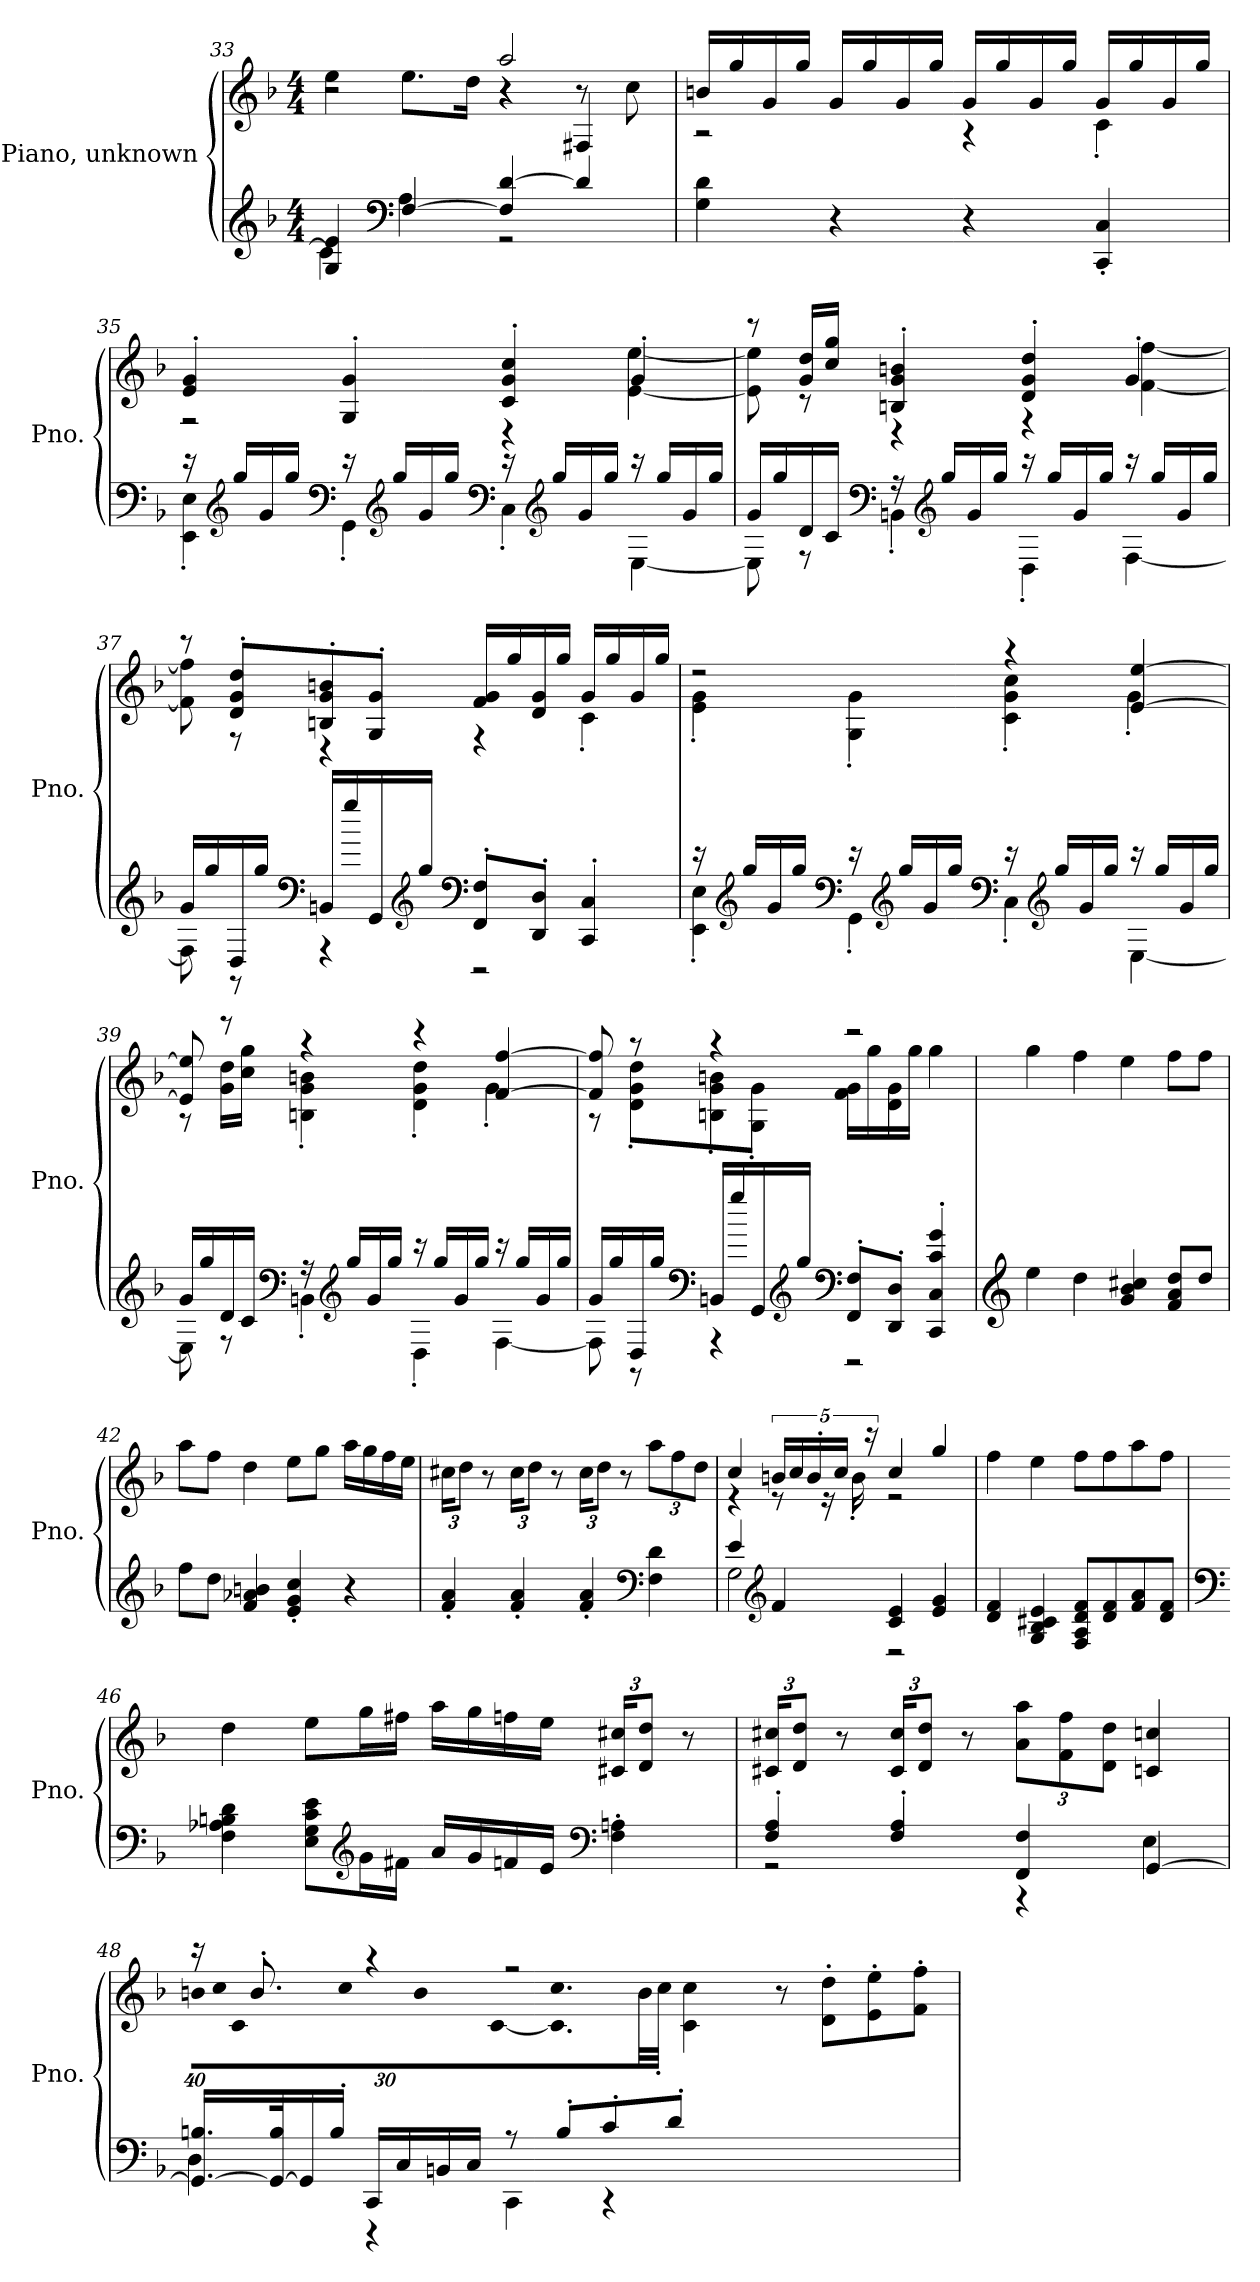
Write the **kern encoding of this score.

**kern	**kern
*part1	*part1
*staff2	*staff1
*I"Piano, unknown	*
*I'Pno.	*
*clefG2	*clefG2
*k[b-]	*k[b-]
*M4/4	*M4/4
=33	=33
*^	*^
*	*	*	*^
4G/ 4e/	4c\]	2r	4ee\	2r
*clefF4	*	*	*	*
[4F/	4A\	.	8.ee\L	.
.	.	.	16dd\Jk	.
4F/] [4d/	2r	2aa/	4r	4r
4d/]	.	.	8r	4F#X/
.	.	.	8cc\	.
*v	*v	*	*	*
*	*	*v	*v
=34	=34	=34
4G\ 4d\	16bn/LL	2r
.	16gg/	.
.	16g/	.
.	16gg/JJ	.
4r	16g/LL	.
.	16gg/	.
.	16g/	.
.	16gg/JJ	.
4r	16g/LL	4r
.	16gg/	.
.	16g/	.
.	16gg/JJ	.
4CC/' 4C/'	16g/LL	4c'\
.	16gg/	.
.	16g/	.
.	16gg/JJ	.
!!LO:LB:g=z	!!
=35	=35	=35
*^	*	*
16r	4EE\' 4E\'	4e/' 4g/'	2r
*clefG2	*	*	*
16gg/LL	.	.	.
16g/	.	.	.
16gg/JJ	.	.	.
*clefF4	*	*	*
16r	4GG'\	4G/' 4g/'	.
*clefG2	*	*	*
16gg/LL	.	.	.
16g/	.	.	.
16gg/JJ	.	.	.
*clefF4	*	*	*
16r	4C'\	4c/' 4g/' 4cc/'	4r
*clefG2	*	*	*
16gg/LL	.	.	.
16g/	.	.	.
16gg/JJ	.	.	.
16r	[4E\	4g'/	[4e\ [4ee\
16gg/LL	.	.	.
16g/	.	.	.
16gg/JJ	.	.	.
=36	=36	=36	=36
16g/LL	8E\]	8r	8e\] 8ee\]
16gg/	.	.	.
16d/	8r	16g/ 16dd/LL	8r
16c/JJ	.	16cc/ 16gg/JJ	.
*clefF4	*	*	*
16r	4BBn'\	4Bn/' 4g/' 4bn/'	4r
*clefG2	*	*	*
16gg/LL	.	.	.
16g/	.	.	.
16gg/JJ	.	.	.
16r	4D'\	4d/' 4g/' 4dd/'	4r
16gg/LL	.	.	.
16g/	.	.	.
16gg/JJ	.	.	.
16r	[4F\	4g'/	[4f\ [4ff\
16gg/LL	.	.	.
16g/	.	.	.
16gg/JJ	.	.	.
!!LO:LB:g=z	!!
=37	=37	=37	=37
16g/LL	8F\]	8r	8f\] 8ff\]
16gg/	.	.	.
16D/	8r	8d/' 8g/' 8dd/'L	8r
16gg/JJ	.	.	.
*clefF4	*	*	*
16BBn/LL	4r	8Bn/' 8g/' 8bn/'	4r
16gg/	.	.	.
16GG/	.	8G/' 8g/'J	.
*clefG2	*	*	*
16gg/JJ	.	.	.
*clefF4	*	*	*
8FF/' 8F/'L	2r	16f/ 16g/LL	4r
.	.	16gg/	.
8DD/' 8D/'J	.	16d/ 16g/	.
.	.	16gg/JJ	.
4CC/' 4C/'	.	16g/LL	4c'\
.	.	16gg/	.
.	.	16g/	.
.	.	16gg/JJ	.
!!LO:LB:g=z	!!
=38	=38	=38	=38
16r	4EE\' 4E\'	2r	4e\' 4g\'
*clefG2	*	*	*
16gg/LL	.	.	.
16g/	.	.	.
16gg/JJ	.	.	.
*clefF4	*	*	*
16r	4GG'\	.	4G\' 4g\'
*clefG2	*	*	*
16gg/LL	.	.	.
16g/	.	.	.
16gg/JJ	.	.	.
*clefF4	*	*	*
16r	4C'\	4r	4c\' 4g\' 4cc\'
*clefG2	*	*	*
16gg/LL	.	.	.
16g/	.	.	.
16gg/JJ	.	.	.
16r	[4E\	[4e/ [4ee/	4g'\
16gg/LL	.	.	.
16g/	.	.	.
16gg/JJ	.	.	.
=39	=39	=39	=39
16g/LL	8E\]	8e/] 8ee/]	8r
16gg/	.	.	.
16d/	8r	8r	16g\ 16dd\LL
16c/JJ	.	.	16cc\ 16gg\JJ
*clefF4	*	*	*
16r	4BBn'\	4r	4Bn\' 4g\' 4bn\'
*clefG2	*	*	*
16gg/LL	.	.	.
16g/	.	.	.
16gg/JJ	.	.	.
16r	4D'\	4r	4d\' 4g\' 4dd\'
16gg/LL	.	.	.
16g/	.	.	.
16gg/JJ	.	.	.
16r	[4F\	[4f/ [4ff/	4g'\
16gg/LL	.	.	.
16g/	.	.	.
16gg/JJ	.	.	.
!!LO:LB:g=z	!!
=40	=40	=40	=40
16g/LL	8F\]	8f/] 8ff/]	8r
16gg/	.	.	.
16D/	8r	8r	8d\' 8g\' 8dd\'L
16gg/JJ	.	.	.
*clefF4	*	*	*
16BBn/LL	4r	4r	8Bn\' 8g\' 8bn\'
16gg/	.	.	.
16GG/	.	.	8G\' 8g\'J
*clefG2	*	*	*
16gg/JJ	.	.	.
*clefF4	*	*	*
8FF/' 8F/'L	2r	2r	16f\ 16g\LL
.	.	.	16gg\
8DD/' 8D/'J	.	.	16d\ 16g\
.	.	.	16gg\JJ
4CC/' 4C/' 4c/' 4g/'	.	.	4gg\
*v	*v	*	*
*	*v	*v
=41	=41
*clefG2	*
4ee\	4gg\
4dd\	4ff\
4g/ 4b-/ 4cc#X/	4ee\
8f/ 8a/ 8dd/L	8ff\L
8dd/J	8ff\J
=42	=42
8ff\L	8aa\L
8dd\J	8ff\J
4f/ 4a-X/ 4bn/	4dd\
4e/' 4g/' 4cc/'	8ee\L
.	8gg\J
4r	16aa\LL
.	16gg\
.	16ff\
.	16ee\JJ
!!LO:LB:g=z
=43	=43
*	*Xbrackettup
4f/' 4a/'	24cc#X\KL
.	12dd\J
.	8r
4f/' 4a/'	24cc#\KL
.	12dd\J
.	8r
4f/' 4a/'	24cc#\KL
.	12dd\J
.	8r
*clefF4	*
4F\ 4d\	12aa\L
.	12ff\
.	12dd\J
=44	=44
*^	*^
4e/	2G\	4cc/	4r
*clefG2	*	*	*
*	*	*brackettup	*
4f/	.	20bn/LL	8r
.	.	20cc/	.
.	.	20b'/	.
.	.	.	16r
.	.	20cc/JJ	.
.	.	.	16b'\
.	.	20r	.
4c/ 4e/	2r	4cc/	2r
4e/ 4g/	.	4gg/	.
*v	*v	*	*
*	*v	*v
=45	=45
4d/ 4f/	4ff\
4G/ 4B-/ 4c#X/ 4e/	4ee\
8F/ 8A/ 8d/ 8f/L	8ff\L
8d/ 8f/	8ff\
8f/ 8a/	8aa\
8d/ 8f/J	8ff\J
!!LO:PB:g=z
=46	=46
*clefF4	*
4F\ 4A-X\ 4Bn\ 4d\	4dd\
8E\ 8G\ 8c\ 8e\L	8ee\L
*clefG2	*
16g\L	16gg\L
16f#X\JJ	16ff#X\JJ
16a/LL	16aa\LL
16g/	16gg\
16fn/	16ffn\
16e/JJ	16ee\JJ
*clefF4	*
*	*Xbrackettup
4F\' 4An\'	24c#X/ 24cc#X/KL
.	12d/ 12dd/J
.	8r
=47	=47
*^	*
4F/' 4A/'	2r	24c#X/ 24cc#X/KL
.	.	12d/ 12dd/J
.	.	8r
4F/' 4A/'	.	24c#/ 24cc#/KL
.	.	12d/ 12dd/J
.	.	8r
4FF/ 4F/	4r	12a\ 12aa\L
.	.	12f\ 12ff\
.	.	12d\ 12dd\J
[4GG/	4E\	4cn/ 4ccn/
!!LO:LB:g=z
=48	=48	=48
*	*	*^
!	!	!	!LO:N:vis=32
16.GG/_ 16.Bn/LL	4D\	16r	640%23bn\LLL
!	!	!	!LO:N:vis=64
.	.	.	960%17cc\K
!	!	!	!LO:N:vis=32
.	.	.	640%23c\
.	.	8.b'/	.
!	!	!	!LO:N:vis=32
.	.	.	640%23cc\
32GG/_ 32B/K	.	.	.
16GG/]	.	.	.
.	.	.	48b\
.	.	.	[96c\K
.	.	.	48.c\] 48.cc\
16B'/JJ	.	.	.
.	.	.	32b\
.	.	.	32cc'\JJJ
16CC/LL	4r	4r	.
.	.	.	4c\ 4cc\
16C/	.	.	.
16BBn/	.	.	.
16C/JJ	.	.	.
8r	4CC\	2r	.
.	.	.	8r
8B'/L	.	.	.
.	.	.	8d\' 8dd\'L
8c'/	4r	.	.
.	.	.	8e\' 8ee\'
8d'/J	.	.	.
.	.	.	8f\' 8ff\'J
1920ryy	1920ryy	1920ryy	.
*v	*v	*	*
*	*v	*v
=	=
*-	*-
